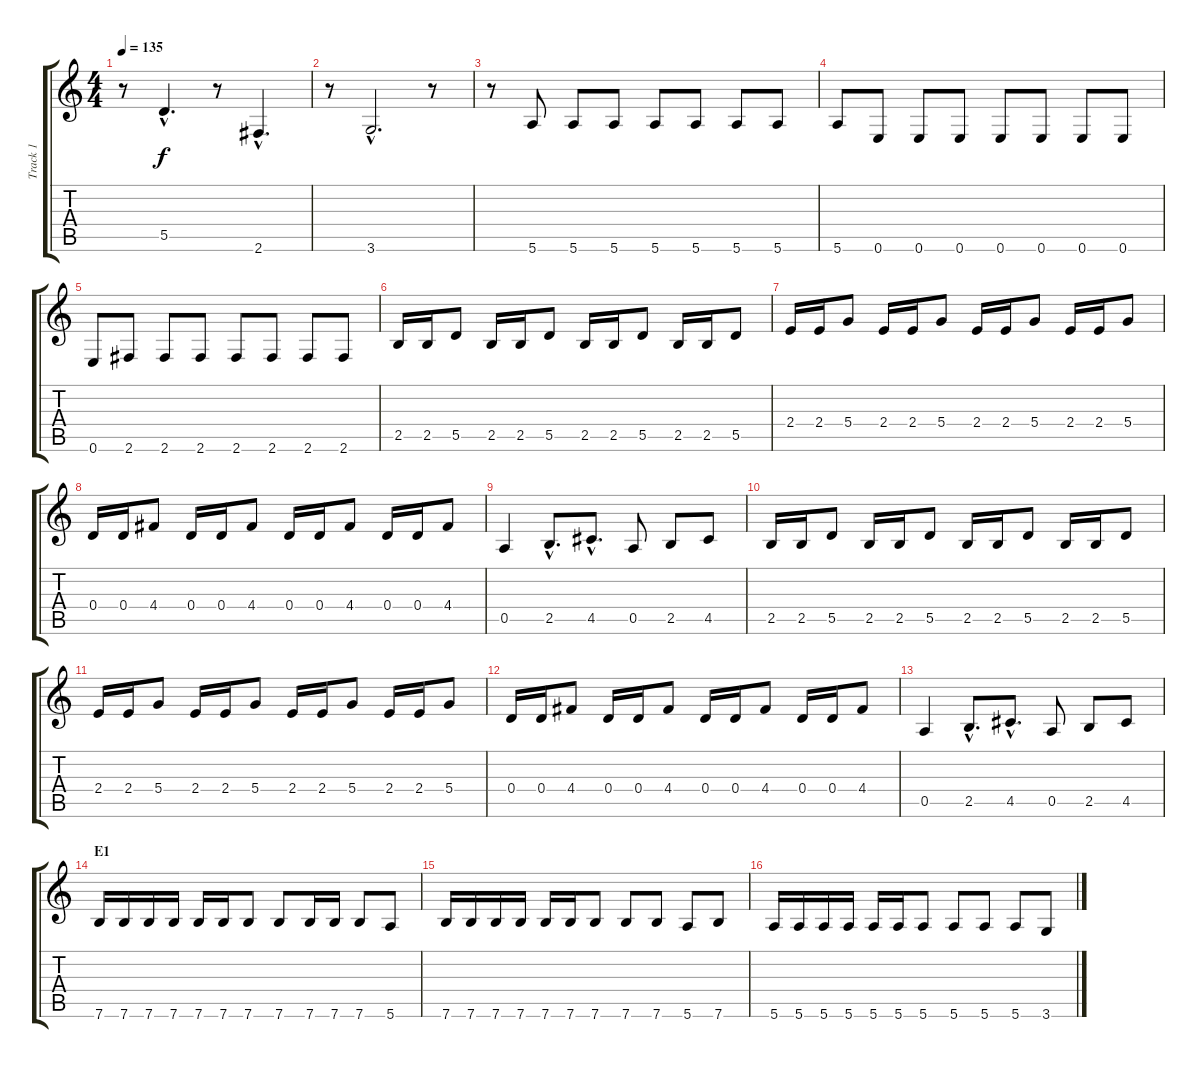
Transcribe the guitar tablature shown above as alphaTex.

\track ("Track 1" "Track 1") {instrument distortionguitar}
\staff {score tabs}
\tuning (E4 B3 G3 D3 A2 E2) {hide}
\ts (4 4)
\tempo 135
\clef g2
\ks c
r.8{dy f} 5.5{hac}.4{d} r.8 2.6{hac}.4{d} |
r.8 3.6{hac}.2{d} r.8 |
r.8 5.6.8 5.6.8 5.6.8 5.6.8 5.6.8 5.6.8 5.6.8 |
5.6.8 0.6.8 0.6.8 0.6.8 0.6.8 0.6.8 0.6.8 0.6.8 |
0.6.8 2.6.8 2.6.8 2.6.8 2.6.8 2.6.8 2.6.8 2.6.8 |
2.5.16 2.5.16 5.5.8 2.5.16 2.5.16 5.5.8 2.5.16 2.5.16 5.5.8 2.5.16 2.5.16 5.5.8 |
2.4.16 2.4.16 5.4.8 2.4.16 2.4.16 5.4.8 2.4.16 2.4.16 5.4.8 2.4.16 2.4.16 5.4.8 |
0.4.16 0.4.16 4.4.8 0.4.16 0.4.16 4.4.8 0.4.16 0.4.16 4.4.8 0.4.16 0.4.16 4.4.8 |
0.5.4 2.5{hac}.8{d} 4.5{hac}.8{d} 0.5.8 2.5.8 4.5.8 |
2.5.16 2.5.16 5.5.8 2.5.16 2.5.16 5.5.8 2.5.16 2.5.16 5.5.8 2.5.16 2.5.16 5.5.8 |
2.4.16 2.4.16 5.4.8 2.4.16 2.4.16 5.4.8 2.4.16 2.4.16 5.4.8 2.4.16 2.4.16 5.4.8 |
0.4.16 0.4.16 4.4.8 0.4.16 0.4.16 4.4.8 0.4.16 0.4.16 4.4.8 0.4.16 0.4.16 4.4.8 |
0.5.4 2.5{hac}.8{d} 4.5{hac}.8{d} 0.5.8 2.5.8 4.5.8 |
\section ("" "E1")
7.6.16 7.6.16 7.6.16 7.6.16 7.6.16 7.6.16 7.6.8 7.6.8 7.6.16 7.6.16 7.6.8 5.6.8 |
7.6.16 7.6.16 7.6.16 7.6.16 7.6.16 7.6.16 7.6.8 7.6.8 7.6.8 5.6.8 7.6.8 |
5.6.16 5.6.16 5.6.16 5.6.16 5.6.16 5.6.16 5.6.8 5.6.8 5.6.8 5.6.8 3.6.8
